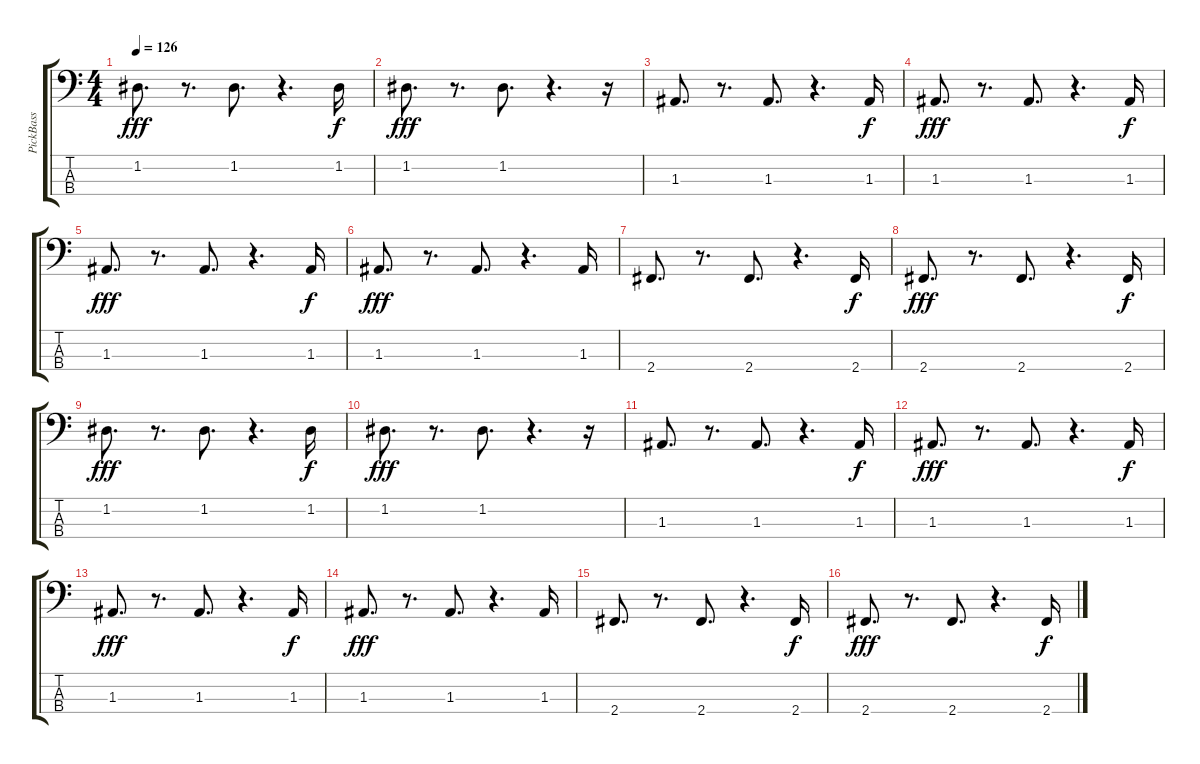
\track ("PickBass" "PickBass") {instrument electricbasspick}
\staff {score tabs}
\tuning (G2 D2 A1 E1) {hide}
\ts (4 4)
\tempo 126
\clef f4
\ks c
1.2.8{d dy fff} r.8{d} 1.2.8{d} r.4{d} 1.2.16{dy f} |
1.2.8{d dy fff} r.8{d} 1.2.8{d} r.4{d} r.16 |
1.3.8{d} r.8{d} 1.3.8{d} r.4{d} 1.3.16{dy f} |
1.3.8{d dy fff} r.8{d} 1.3.8{d} r.4{d} 1.3.16{dy f} |
1.3.8{d dy fff} r.8{d} 1.3.8{d} r.4{d} 1.3.16{dy f} |
1.3.8{d dy fff} r.8{d} 1.3.8{d} r.4{d} 1.3.16 |
2.4.8{d} r.8{d} 2.4.8{d} r.4{d} 2.4.16{dy f} |
2.4.8{d dy fff} r.8{d} 2.4.8{d} r.4{d} 2.4.16{dy f} |
1.2.8{d dy fff} r.8{d} 1.2.8{d} r.4{d} 1.2.16{dy f} |
1.2.8{d dy fff} r.8{d} 1.2.8{d} r.4{d} r.16 |
1.3.8{d} r.8{d} 1.3.8{d} r.4{d} 1.3.16{dy f} |
1.3.8{d dy fff} r.8{d} 1.3.8{d} r.4{d} 1.3.16{dy f} |
1.3.8{d dy fff} r.8{d} 1.3.8{d} r.4{d} 1.3.16{dy f} |
1.3.8{d dy fff} r.8{d} 1.3.8{d} r.4{d} 1.3.16 |
2.4.8{d} r.8{d} 2.4.8{d} r.4{d} 2.4.16{dy f} |
2.4.8{d dy fff} r.8{d} 2.4.8{d} r.4{d} 2.4.16{dy f}
